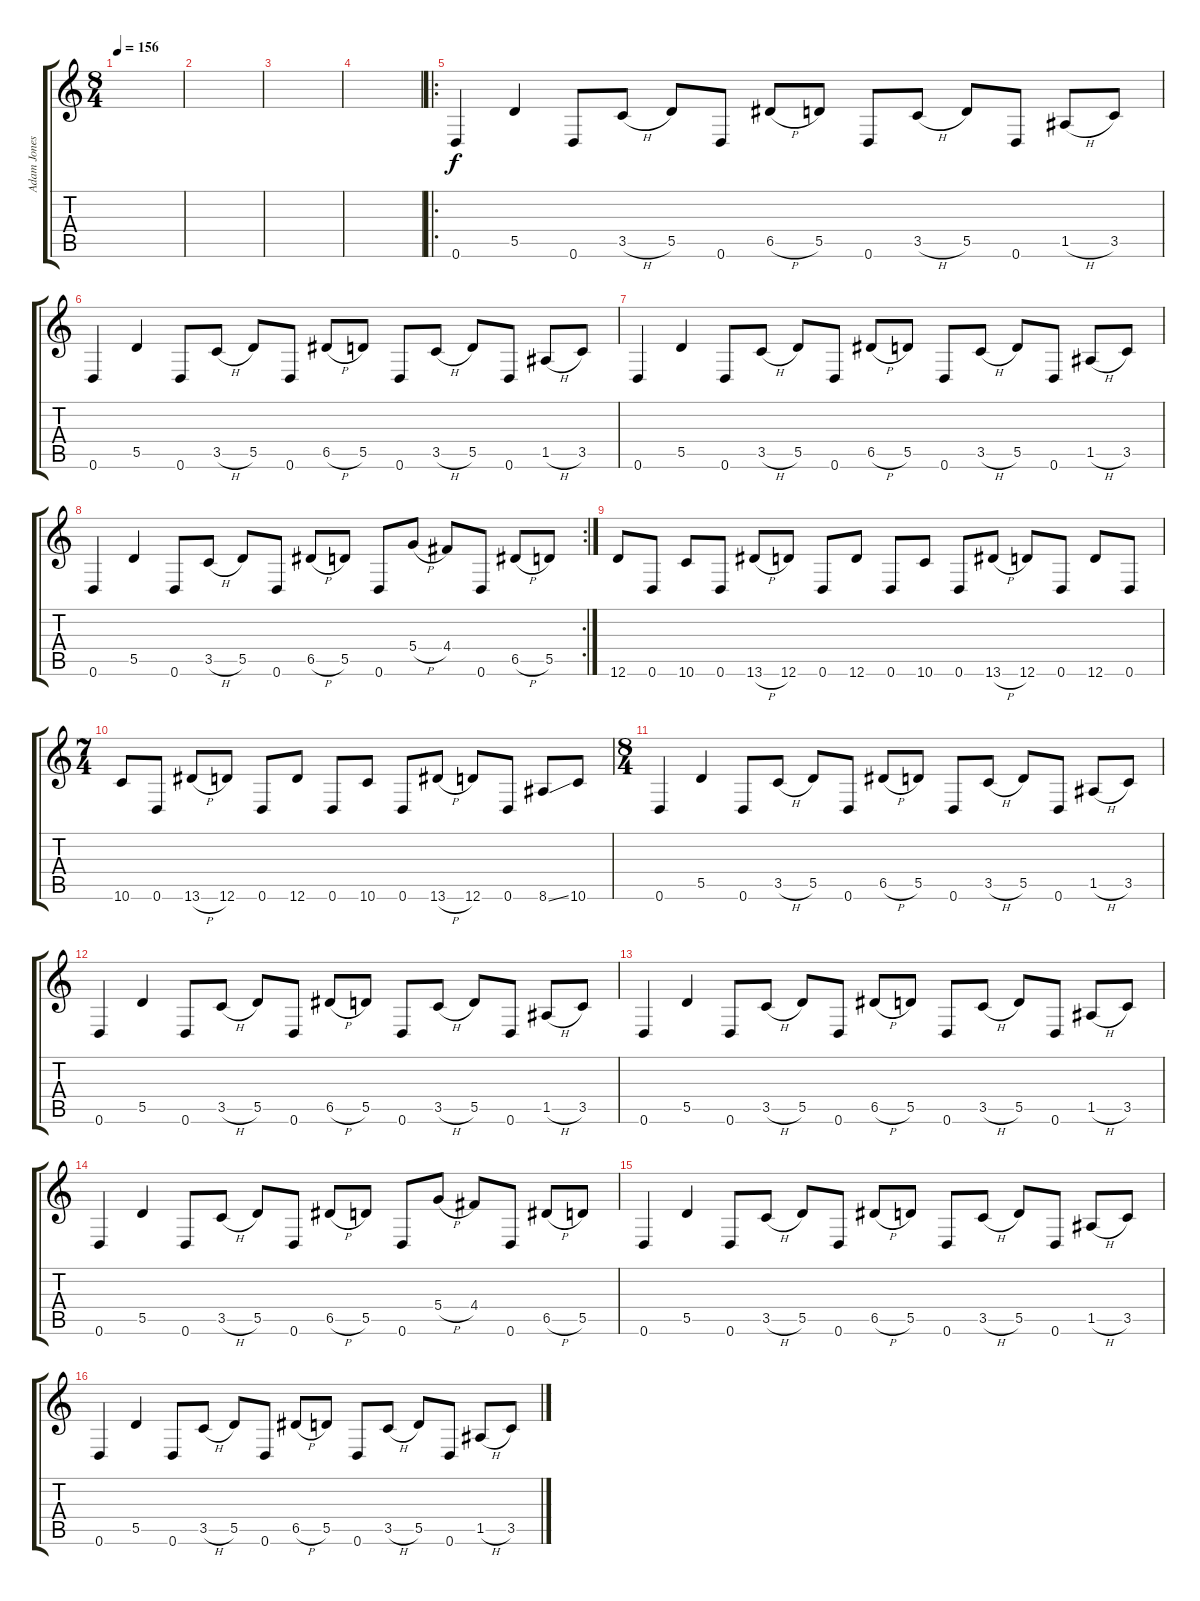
\track ("Adam Jones (clean)" "Adam Jones") {instrument electricguitarclean}
\staff {score tabs}
\tuning (E4 B3 G3 D3 A2 D2) {hide}
\ts (8 4)
\tempo 156
\clef g2
\ks c
|
|
|
|
\ro
0.6.4 5.5.4 0.6.8 3.5{h}.8 5.5.8 0.6.8 6.5{h}.8 5.5.8 0.6.8 3.5{h}.8 5.5.8 0.6.8 1.5{h}.8 3.5.8 |
0.6.4 5.5.4 0.6.8 3.5{h}.8 5.5.8 0.6.8 6.5{h}.8 5.5.8 0.6.8 3.5{h}.8 5.5.8 0.6.8 1.5{h}.8 3.5.8 |
0.6.4 5.5.4 0.6.8 3.5{h}.8 5.5.8 0.6.8 6.5{h}.8 5.5.8 0.6.8 3.5{h}.8 5.5.8 0.6.8 1.5{h}.8 3.5.8 |
\rc 2
0.6.4 5.5.4 0.6.8 3.5{h}.8 5.5.8 0.6.8 6.5{h}.8 5.5.8 0.6.8 5.4{h}.8 4.4.8 0.6.8 6.5{h}.8 5.5.8 |
12.6.8 0.6.8 10.6.8 0.6.8 13.6{h}.8 12.6.8 0.6.8 12.6.8 0.6.8 10.6.8 0.6.8 13.6{h}.8 12.6.8 0.6.8 12.6.8 0.6.8 |
\ts (7 4)
10.6.8 0.6.8 13.6{h}.8 12.6.8 0.6.8 12.6.8 0.6.8 10.6.8 0.6.8 13.6{h}.8 12.6.8 0.6.8 8.6{ss}.8 10.6.8 |
\ts (8 4)
0.6.4 5.5.4 0.6.8 3.5{h}.8 5.5.8 0.6.8 6.5{h}.8 5.5.8 0.6.8 3.5{h}.8 5.5.8 0.6.8 1.5{h}.8 3.5.8 |
0.6.4 5.5.4 0.6.8 3.5{h}.8 5.5.8 0.6.8 6.5{h}.8 5.5.8 0.6.8 3.5{h}.8 5.5.8 0.6.8 1.5{h}.8 3.5.8 |
0.6.4 5.5.4 0.6.8 3.5{h}.8 5.5.8 0.6.8 6.5{h}.8 5.5.8 0.6.8 3.5{h}.8 5.5.8 0.6.8 1.5{h}.8 3.5.8 |
0.6.4 5.5.4 0.6.8 3.5{h}.8 5.5.8 0.6.8 6.5{h}.8 5.5.8 0.6.8 5.4{h}.8 4.4.8 0.6.8 6.5{h}.8 5.5.8 |
0.6.4 5.5.4 0.6.8 3.5{h}.8 5.5.8 0.6.8 6.5{h}.8 5.5.8 0.6.8 3.5{h}.8 5.5.8 0.6.8 1.5{h}.8 3.5.8 |
0.6.4 5.5.4 0.6.8 3.5{h}.8 5.5.8 0.6.8 6.5{h}.8 5.5.8 0.6.8 3.5{h}.8 5.5.8 0.6.8 1.5{h}.8 3.5.8
